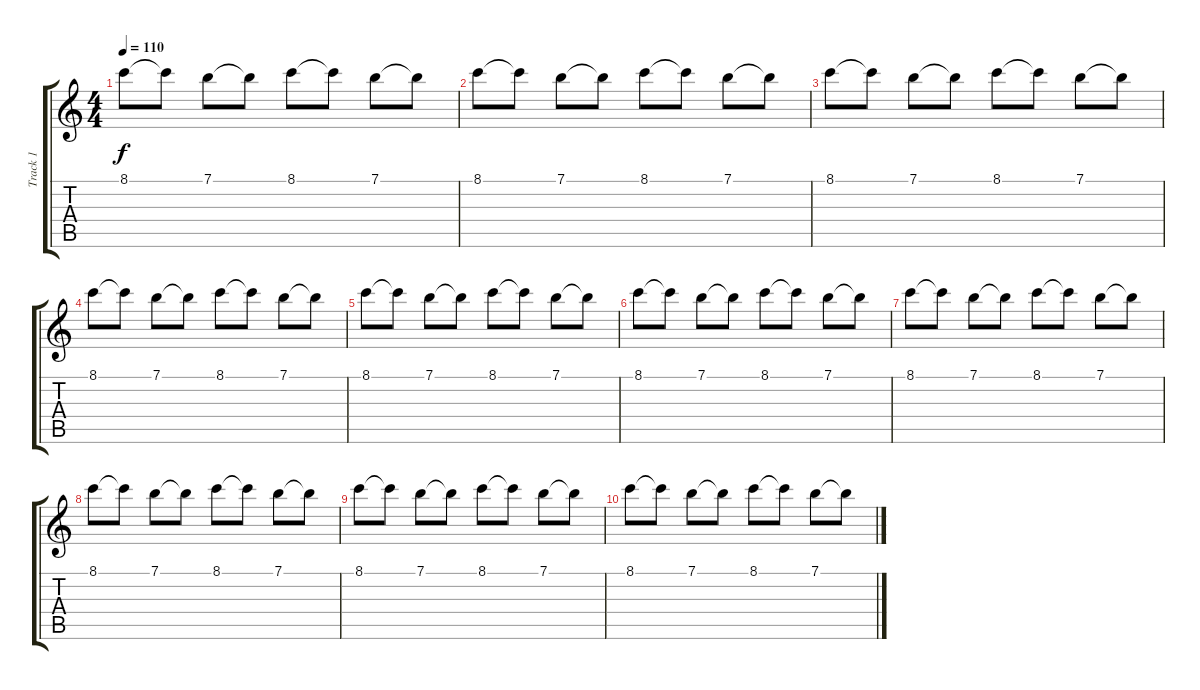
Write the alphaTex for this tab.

\track ("Track 1" "Track 1") {instrument overdrivenguitar}
\staff {score tabs}
\tuning (E4 B3 G3 D3 A2 E2) {hide}
\ts (4 4)
\tempo 110
\clef g2
\ks c
8.1.8{dy f volume 8} 8.1{t}.8 7.1.8 7.1{t}.8 8.1.8 8.1{t}.8 7.1.8 7.1{t}.8 |
8.1.8{volume 8} 8.1{t}.8 7.1.8 7.1{t}.8 8.1.8 8.1{t}.8 7.1.8 7.1{t}.8 |
8.1.8{volume 8} 8.1{t}.8 7.1.8 7.1{t}.8 8.1.8 8.1{t}.8 7.1.8 7.1{t}.8 |
8.1.8{volume 8} 8.1{t}.8 7.1.8 7.1{t}.8 8.1.8 8.1{t}.8 7.1.8 7.1{t}.8 |
8.1.8{volume 8} 8.1{t}.8 7.1.8 7.1{t}.8 8.1.8 8.1{t}.8 7.1.8 7.1{t}.8 |
8.1.8{volume 8} 8.1{t}.8 7.1.8 7.1{t}.8 8.1.8 8.1{t}.8 7.1.8 7.1{t}.8 |
8.1.8{volume 8} 8.1{t}.8 7.1.8 7.1{t}.8 8.1.8 8.1{t}.8 7.1.8 7.1{t}.8 |
8.1.8{volume 8} 8.1{t}.8 7.1.8 7.1{t}.8 8.1.8 8.1{t}.8 7.1.8 7.1{t}.8 |
8.1.8{volume 8} 8.1{t}.8 7.1.8 7.1{t}.8 8.1.8 8.1{t}.8 7.1.8 7.1{t}.8 |
8.1.8{volume 8} 8.1{t}.8 7.1.8 7.1{t}.8 8.1.8 8.1{t}.8 7.1.8 7.1{t}.8
